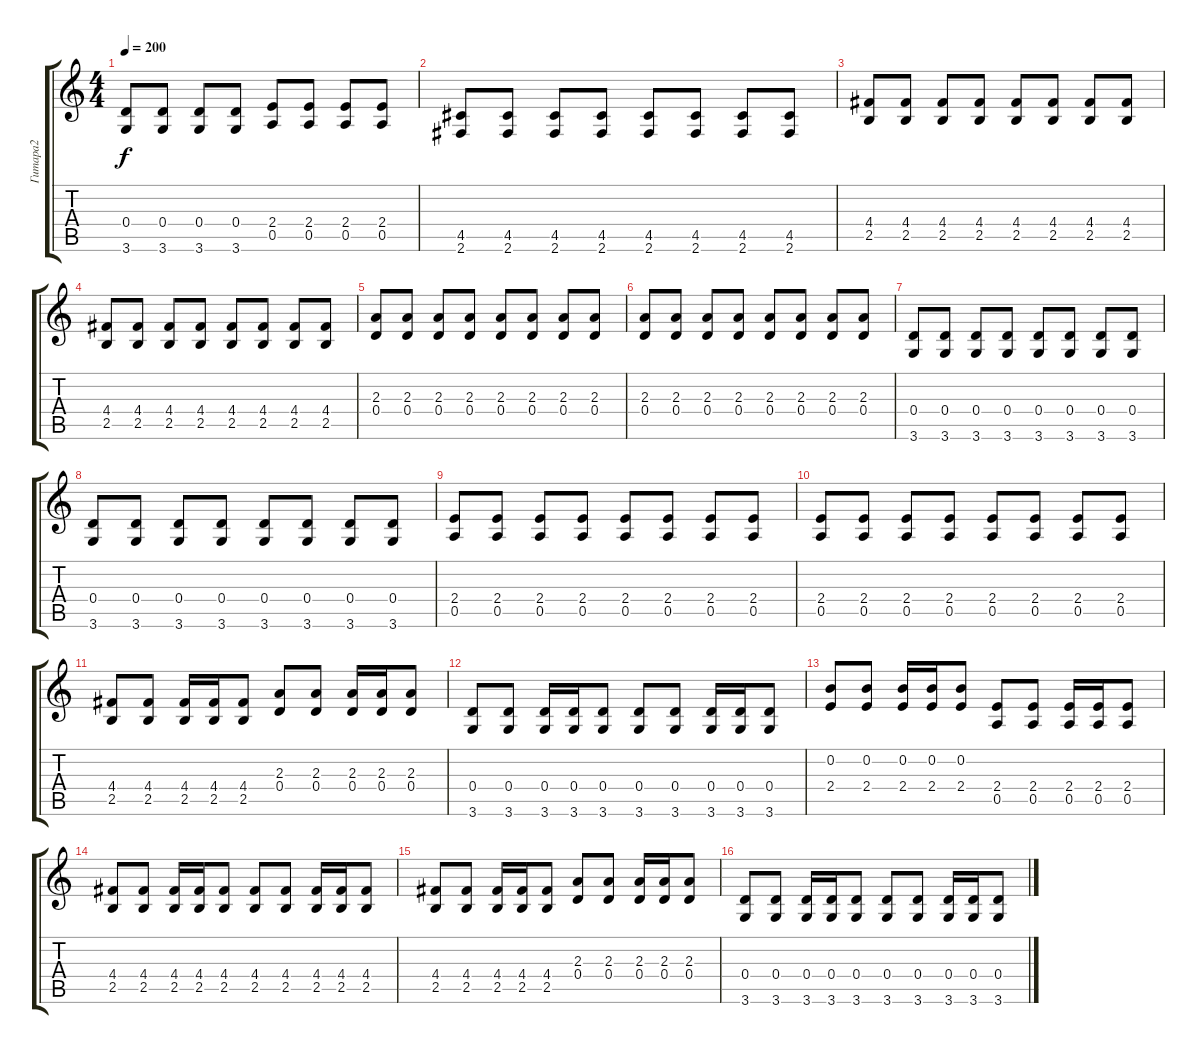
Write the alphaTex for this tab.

\track ("Гитара2" "Гитара2") {instrument distortionguitar}
\staff {score tabs}
\tuning (E4 B3 G3 D3 A2 E2) {hide}
\ts (4 4)
\tempo 200
\clef g2
\ks c
(0.4 3.6).8{dy f} (0.4 3.6).8 (0.4 3.6).8 (0.4 3.6).8 (2.4 0.5).8 (2.4 0.5).8 (2.4 0.5).8 (2.4 0.5).8 |
(4.5 2.6).8 (4.5 2.6).8 (4.5 2.6).8 (4.5 2.6).8 (4.5 2.6).8 (4.5 2.6).8 (4.5 2.6).8 (4.5 2.6).8 |
(4.4 2.5).8 (4.4 2.5).8 (4.4 2.5).8 (4.4 2.5).8 (4.4 2.5).8 (4.4 2.5).8 (4.4 2.5).8 (4.4 2.5).8 |
(4.4 2.5).8 (4.4 2.5).8 (4.4 2.5).8 (4.4 2.5).8 (4.4 2.5).8 (4.4 2.5).8 (4.4 2.5).8 (4.4 2.5).8 |
(2.3 0.4).8 (2.3 0.4).8 (2.3 0.4).8 (2.3 0.4).8 (2.3 0.4).8 (2.3 0.4).8 (2.3 0.4).8 (2.3 0.4).8 |
(2.3 0.4).8 (2.3 0.4).8 (2.3 0.4).8 (2.3 0.4).8 (2.3 0.4).8 (2.3 0.4).8 (2.3 0.4).8 (2.3 0.4).8 |
(0.4 3.6).8 (0.4 3.6).8 (0.4 3.6).8 (0.4 3.6).8 (0.4 3.6).8 (0.4 3.6).8 (0.4 3.6).8 (0.4 3.6).8 |
(0.4 3.6).8 (0.4 3.6).8 (0.4 3.6).8 (0.4 3.6).8 (0.4 3.6).8 (0.4 3.6).8 (0.4 3.6).8 (0.4 3.6).8 |
(2.4 0.5).8 (2.4 0.5).8 (2.4 0.5).8 (2.4 0.5).8 (2.4 0.5).8 (2.4 0.5).8 (2.4 0.5).8 (2.4 0.5).8 |
(2.4 0.5).8 (2.4 0.5).8 (2.4 0.5).8 (2.4 0.5).8 (2.4 0.5).8 (2.4 0.5).8 (2.4 0.5).8 (2.4 0.5).8 |
(4.4 2.5).8 (4.4 2.5).8 (4.4 2.5).16 (4.4 2.5).16 (4.4 2.5).8 (2.3 0.4).8 (2.3 0.4).8 (2.3 0.4).16 (2.3 0.4).16 (2.3 0.4).8 |
(0.4 3.6).8 (0.4 3.6).8 (0.4 3.6).16 (0.4 3.6).16 (0.4 3.6).8 (0.4 3.6).8 (0.4 3.6).8 (0.4 3.6).16 (0.4 3.6).16 (0.4 3.6).8 |
(0.2 2.4).8 (0.2 2.4).8 (0.2 2.4).16 (0.2 2.4).16 (0.2 2.4).8 (2.4 0.5).8 (2.4 0.5).8 (2.4 0.5).16 (2.4 0.5).16 (2.4 0.5).8 |
(4.4 2.5).8 (4.4 2.5).8 (4.4 2.5).16 (4.4 2.5).16 (4.4 2.5).8 (4.4 2.5).8 (4.4 2.5).8 (4.4 2.5).16 (4.4 2.5).16 (4.4 2.5).8 |
(4.4 2.5).8 (4.4 2.5).8 (4.4 2.5).16 (4.4 2.5).16 (4.4 2.5).8 (2.3 0.4).8 (2.3 0.4).8 (2.3 0.4).16 (2.3 0.4).16 (2.3 0.4).8 |
(0.4 3.6).8 (0.4 3.6).8 (0.4 3.6).16 (0.4 3.6).16 (0.4 3.6).8 (0.4 3.6).8 (0.4 3.6).8 (0.4 3.6).16 (0.4 3.6).16 (0.4 3.6).8
